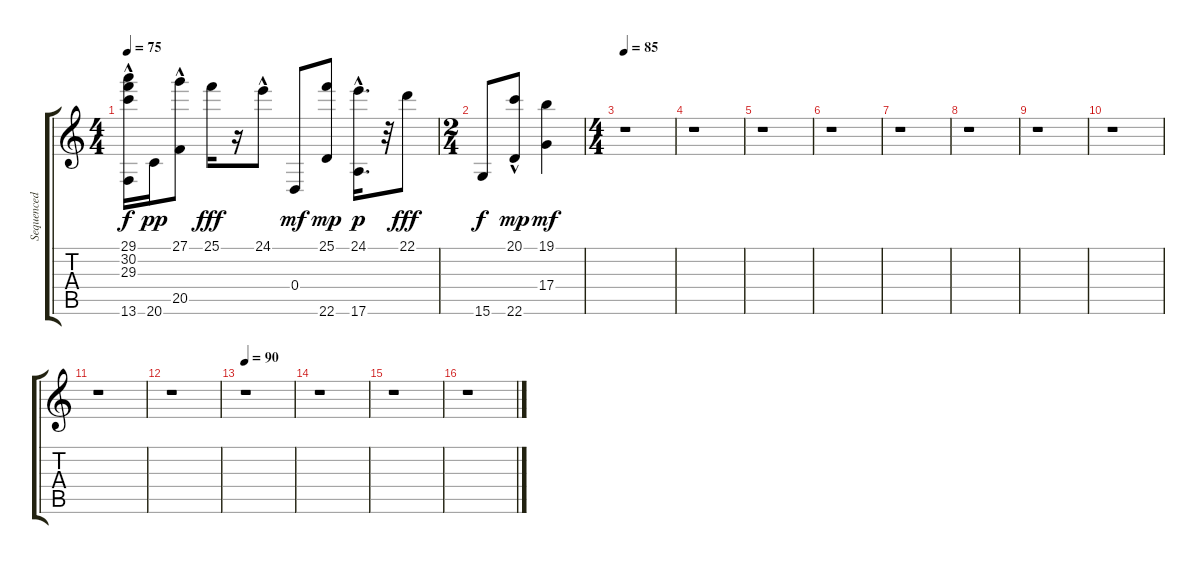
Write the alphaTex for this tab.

\track ("Sequenced By" "Sequenced ") {instrument brightacousticpiano}
\staff {score tabs}
\tuning (E4 B3 G3 D3 A2 E2) {hide}
\ts (4 4)
\tempo 75
\clef g2
\ks c
(29.1{hac t} 30.2{t} 29.3{t} 13.6{hac t}).16{dy f} 20.6.16{dy pp} (27.1{hac} 20.5{hac}).8 25.1.16{dy fff} r.16 24.1{hac}.8 0.4.8{dy mf} (25.1 22.6).8{dy mp} (24.1 17.6{hac}).16{d dy p} r.32 22.1.8{dy fff} |
\ts (2 4)
15.6.8{dy f} (20.1 22.6{hac}).8{dy mp} (19.1 17.4).4{dy mf} |
\ts (4 4)
\tempo 85
r.1 |
r.1 |
r.1 |
r.1 |
r.1 |
r.1 |
r.1 |
r.1 |
r.1 |
r.1 |
\tempo 90
r.1 |
r.1 |
r.1 |
r.1
